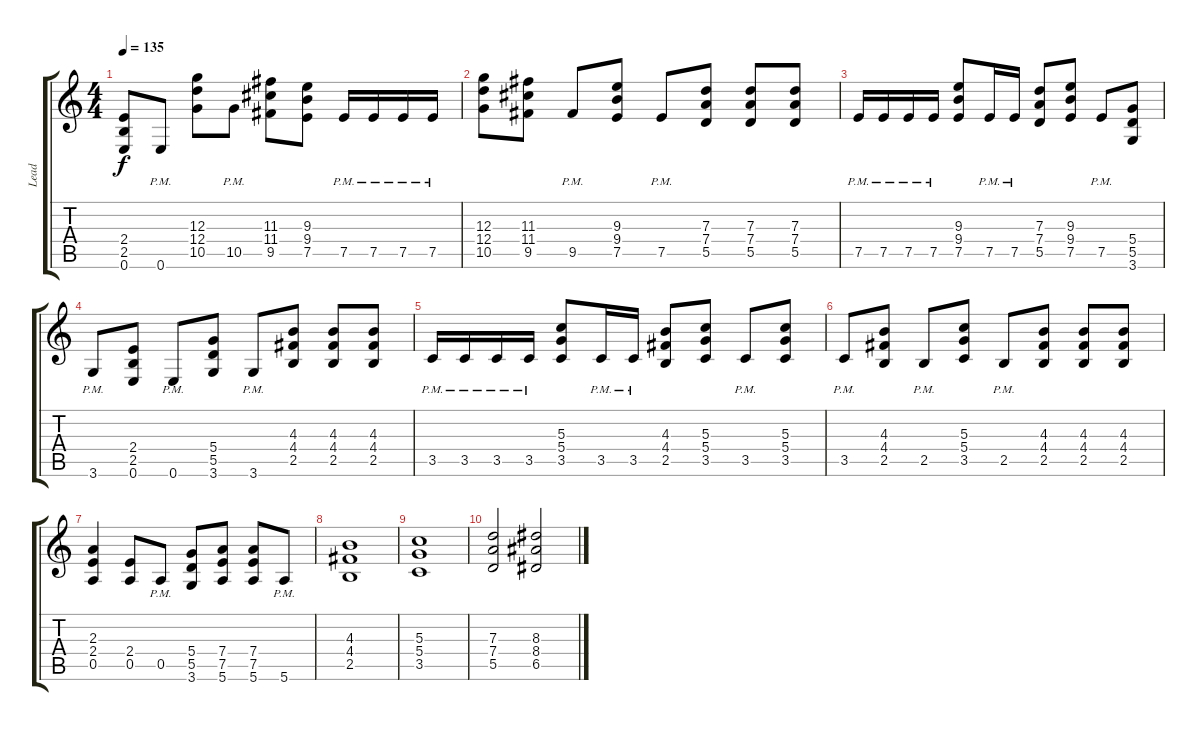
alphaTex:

\track ("Lead" "Lead") {instrument distortionguitar}
\staff {score tabs}
\tuning (E4 B3 G3 D3 A2 E2) {hide}
\ts (4 4)
\tempo 135
\clef g2
\ks c
(2.4 2.5 0.6).8{dy f} 0.6{pm}.8 (12.3 12.4 10.5).8 10.5{pm}.8 (11.3 11.4 9.5).8 (9.3 9.4 7.5).8 7.5{pm}.16 7.5{pm}.16 7.5{pm}.16 7.5{pm}.16 |
(12.3 12.4 10.5).8 (11.3 11.4 9.5).8 9.5{pm}.8 (9.3 9.4 7.5).8 7.5{pm}.8 (7.3 7.4 5.5).8 (7.3 7.4 5.5).8 (7.3 7.4 5.5).8 |
7.5{pm}.16 7.5{pm}.16 7.5{pm}.16 7.5{pm}.16 (9.3 9.4 7.5).8 7.5{pm}.16 7.5{pm}.16 (7.3 7.4 5.5).8 (9.3 9.4 7.5).8 7.5{pm}.8 (5.4 5.5 3.6).8 |
3.6{pm}.8 (2.4 2.5 0.6).8 0.6{pm}.8 (5.4 5.5 3.6).8 3.6{pm}.8 (4.3 4.4 2.5).8 (4.3 4.4 2.5).8 (4.3 4.4 2.5).8 |
3.5{pm}.16 3.5{pm}.16 3.5{pm}.16 3.5{pm}.16 (5.3 5.4 3.5).8 3.5{pm}.16 3.5{pm}.16 (4.3 4.4 2.5).8 (5.3 5.4 3.5).8 3.5{pm}.8 (5.3 5.4 3.5).8 |
3.5{pm}.8 (4.3 4.4 2.5).8 2.5{pm}.8 (5.3 5.4 3.5).8 2.5{pm}.8 (4.3 4.4 2.5).8 (4.3 4.4 2.5).8 (4.3 4.4 2.5).8 |
(2.3 2.4 0.5).4 (2.4 0.5).8 0.5{pm}.8 (5.4 5.5 3.6).8 (7.4 7.5 5.6).8 (7.4 7.5 5.6).8 5.6{pm}.8 |
(4.3 4.4 2.5).1 |
(5.3 5.4 3.5).1 |
(7.3 7.4 5.5).2 (8.3 8.4 6.5).2
